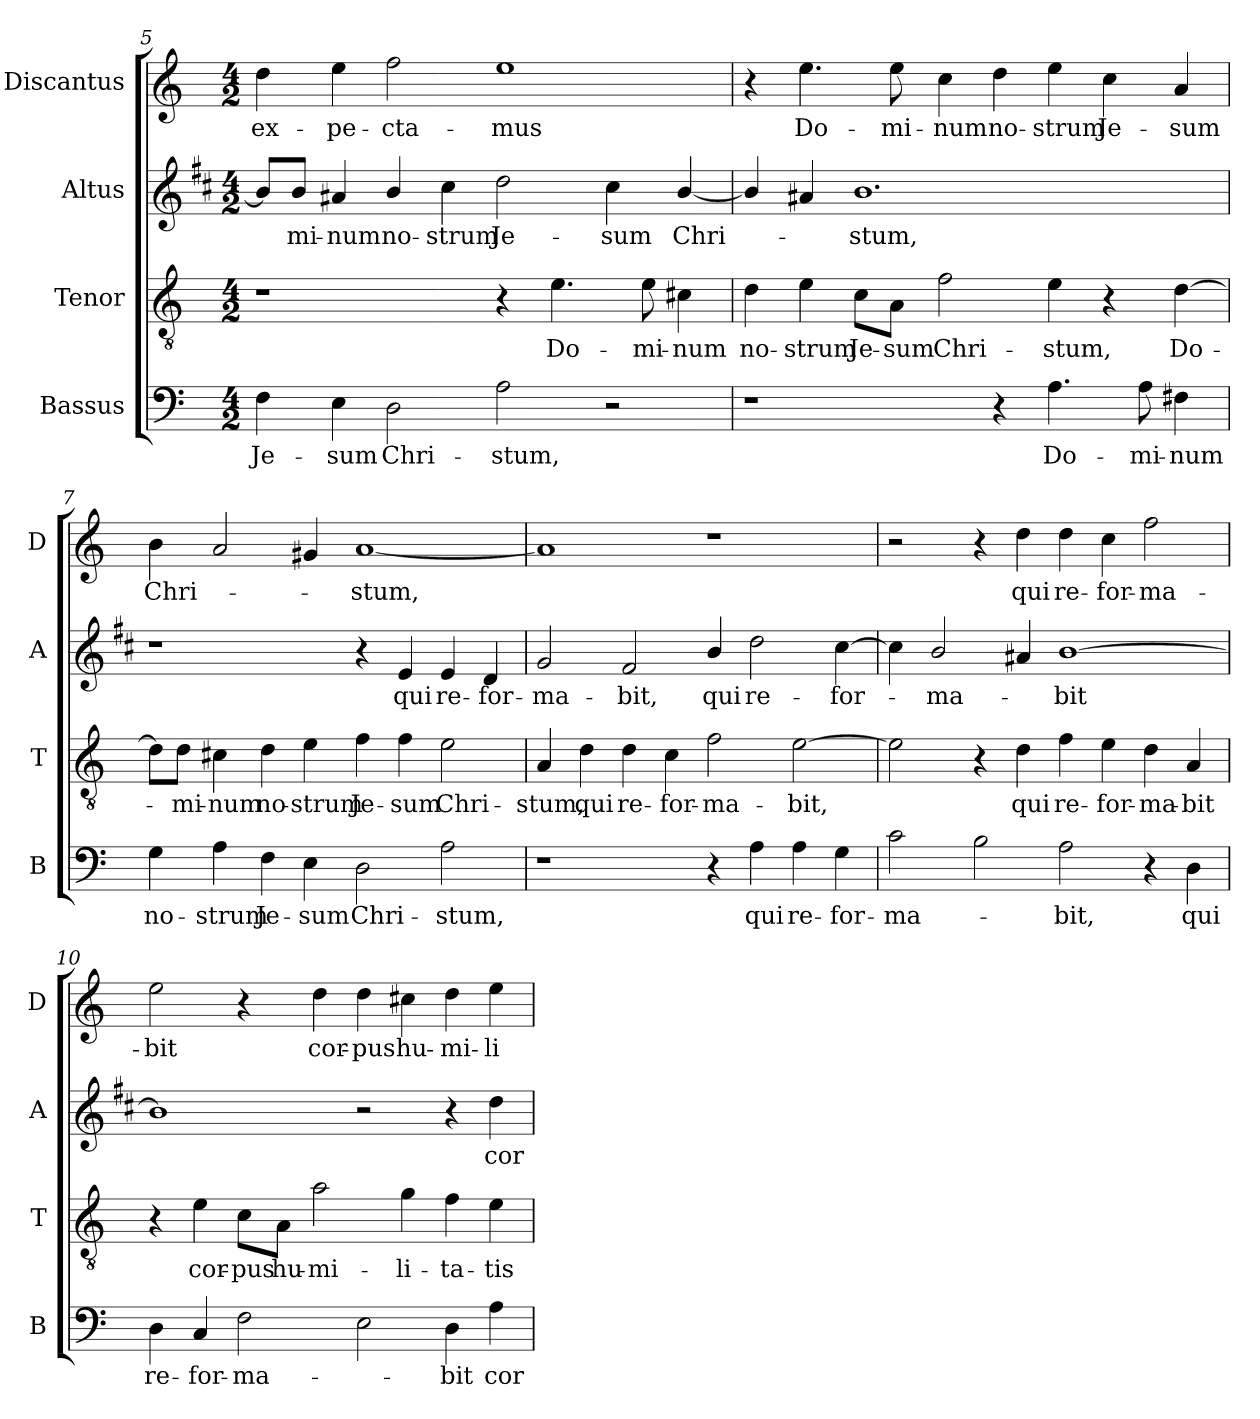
**kern	**text	**kern	**text	**kern	**text	**kern	**text
*part4	*part4	*part3	*part3	*part2	*part2	*part1	*part1
*staff4	*staff4	*staff3	*staff3	*staff2	*staff2	*staff1	*staff1
*I"Bassus	*	*I"Tenor	*	*I"Altus	*	*I"Discantus	*
*I'B	*	*I'T	*	*I'A	*	*I'D	*
*clefF4	*	*clefGv2	*	*clefG2	*	*clefG2	*
*	*	*	*	*ITrd1c2	*	*	*
*k[]	*	*k[]	*	*k[]	*	*k[]	*
*C:	*	*C:	*	*C:	*	*C:	*
*M4/2	*	*M4/2	*	*M4/2	*	*M4/2	*
=5	=5	=5	=5	=5	=5	=5	=5
!	!LO:LY:b	!	!	!	!	!	!LO:LY:b
4F\	Je-	1r	.	8a/L]	.	4dd\	ex-
!	!	!	!	!	!LO:LY:b	!	!
.	.	.	.	8a/J	-mi-	.	.
!	!LO:LY:b	!	!	!	!LO:LY:b	!	!LO:LY:b
4E\	-sum	.	.	4g#X/	-num	4ee\	-pe-
!	!LO:LY:b	!	!	!	!LO:LY:b	!	!LO:LY:b
2D\	Chri-	.	.	4a/	no-	2ff\	-cta-
!	!	!	!	!	!LO:LY:b	!	!
.	.	.	.	4b\	-strum	.	.
!	!LO:LY:b	!	!	!	!LO:LY:b	!	!LO:LY:b
2A\	-stum,	4r	.	2cc\	Je-	1ee	-mus
!	!	!	!LO:LY:b	!	!	!	!
.	.	4.e\	Do-	.	.	.	.
!	!	!	!	!	!LO:LY:b	!	!
2r	.	.	.	4b\	-sum	.	.
!	!	!	!LO:LY:b	!	!	!	!
.	.	8e\	-mi-	.	.	.	.
!	!	!	!LO:LY:b	!	!LO:LY:b	!	!
.	.	4c#X\	-num	[4a/	Chri-	.	.
=6	=6	=6	=6	=6	=6	=6	=6
!	!	!	!LO:LY:b	!	!	!	!
1r	.	4d\	no-	4a/]	.	4r	.
!	!	!	!LO:LY:b	!	!	!	!LO:LY:b
.	.	4e\	-strum	4g#X/	.	4.ee\	Do-
!	!	!	!LO:LY:b	!	!LO:LY:b	!	!
.	.	8c\L	Je-	1.a	-stum,	.	.
!	!	!	!LO:LY:b	!	!	!	!LO:LY:b
.	.	8A\J	-sum	.	.	8ee\	-mi-
!	!	!	!LO:LY:b	!	!	!	!LO:LY:b
.	.	2f\	Chri-	.	.	4cc\	-num
!	!	!	!	!	!	!	!LO:LY:b
4r	.	.	.	.	.	4dd\	no-
!	!LO:LY:b	!	!LO:LY:b	!	!	!	!LO:LY:b
4.A\	Do-	4e\	-stum,	.	.	4ee\	-strum
!	!	!	!	!	!	!	!LO:LY:b
.	.	4r	.	.	.	4cc\	Je-
!	!LO:LY:b	!	!	!	!	!	!
8A\	-mi-	.	.	.	.	.	.
!	!LO:LY:b	!	!LO:LY:b	!	!	!	!LO:LY:b
4F#X\	-num	[4d\	Do-	.	.	4a/	-sum
!!LO:LB:g=z
=7	=7	=7	=7	=7	=7	=7	=7
!	!LO:LY:b	!	!	!	!	!	!LO:LY:b
4G\	no-	8d\L]	.	1r	.	4b\	Chri-
!	!	!	!LO:LY:b	!	!	!	!
.	.	8d\J	-mi-	.	.	.	.
!	!LO:LY:b	!	!LO:LY:b	!	!	!	!
4A\	-strum	4c#X\	-num	.	.	2a/	.
!	!LO:LY:b	!	!LO:LY:b	!	!	!	!
4F\	Je-	4d\	no-	.	.	.	.
!	!LO:LY:b	!	!LO:LY:b	!	!	!	!
4E\	-sum	4e\	-strum	.	.	4g#X/	.
!	!LO:LY:b	!	!LO:LY:b	!	!	!	!LO:LY:b
2D\	Chri-	4f\	Je-	4r	.	[1a	-stum,
!	!	!	!LO:LY:b	!	!LO:LY:b	!	!
.	.	4f\	-sum	4d/	qui	.	.
!	!LO:LY:b	!	!LO:LY:b	!	!LO:LY:b	!	!
2A\	-stum,	2e\	Chri-	4d/	re-	.	.
!	!	!	!	!	!LO:LY:b	!	!
.	.	.	.	4c/	-for-	.	.
=8	=8	=8	=8	=8	=8	=8	=8
!	!	!	!LO:LY:b	!	!LO:LY:b	!	!
1r	.	4A/	-stum,	2f/	-ma-	1a]	.
!	!	!	!LO:LY:b	!	!	!	!
.	.	4d\	qui	.	.	.	.
!	!	!	!LO:LY:b	!	!LO:LY:b	!	!
.	.	4d\	re-	2e/	-bit,	.	.
!	!	!	!LO:LY:b	!	!	!	!
.	.	4c\	-for-	.	.	.	.
!	!	!	!LO:LY:b	!	!LO:LY:b	!	!
4r	.	2f\	-ma-	4a/	qui	1r	.
!	!LO:LY:b	!	!	!	!LO:LY:b	!	!
4A\	qui	.	.	2cc\	re-	.	.
!	!LO:LY:b	!	!LO:LY:b	!	!	!	!
4A\	re-	[2e\	-bit,	.	.	.	.
!	!LO:LY:b	!	!	!	!LO:LY:b	!	!
4G\	-for-	.	.	[4b\	-for-	.	.
=9	=9	=9	=9	=9	=9	=9	=9
!	!LO:LY:b	!	!	!	!	!	!
2c\	-ma-	2e\]	.	4b\]	.	2r	.
!	!	!	!	!	!LO:LY:b	!	!
.	.	.	.	2a/	-ma-	.	.
2B\	.	4r	.	.	.	4r	.
!	!	!	!LO:LY:b	!	!	!	!LO:LY:b
.	.	4d\	qui	4g#X/	.	4dd\	qui
!	!LO:LY:b	!	!LO:LY:b	!	!LO:LY:b	!	!LO:LY:b
2A\	-bit,	4f\	re-	[1a	-bit	4dd\	re-
!	!	!	!LO:LY:b	!	!	!	!LO:LY:b
.	.	4e\	-for-	.	.	4cc\	-for-
!	!	!	!LO:LY:b	!	!	!	!LO:LY:b
4r	.	4d\	-ma-	.	.	2ff\	-ma-
!	!LO:LY:b	!	!LO:LY:b	!	!	!	!
4D\	qui	4A/	-bit	.	.	.	.
!!LO:PB:g=z
=10	=10	=10	=10	=10	=10	=10	=10
!	!LO:LY:b	!	!	!	!	!	!LO:LY:b
4D\	re-	4r	.	1a]	.	2ee\	-bit
!	!LO:LY:b	!	!LO:LY:b	!	!	!	!
4C/	-for-	4e\	cor-	.	.	.	.
!	!LO:LY:b	!	!LO:LY:b	!	!	!	!
2F\	-ma-	8c\L	-pus	.	.	4r	.
!	!	!	!LO:LY:b	!	!	!	!
.	.	8A\J	hu-	.	.	.	.
!	!	!	!LO:LY:b	!	!	!	!LO:LY:b
.	.	2a\	-mi-	.	.	4dd\	cor-
!	!	!	!	!	!	!	!LO:LY:b
2E\	.	.	.	2r	.	4dd\	-pus
!	!	!	!LO:LY:b	!	!	!	!LO:LY:b
.	.	4g\	-li-	.	.	4cc#X\	hu-
!	!LO:LY:b	!	!LO:LY:b	!	!	!	!LO:LY:b
4D\	-bit	4f\	-ta-	4r	.	4dd\	-mi-
!	!LO:LY:b	!	!LO:LY:b	!	!LO:LY:b	!	!LO:LY:b
4A\	cor-	4e\	-tis	4cc\	cor-	4ee\	-li-
=	=	=	=	=	=	=	=
*-	*-	*-	*-	*-	*-	*-	*-
